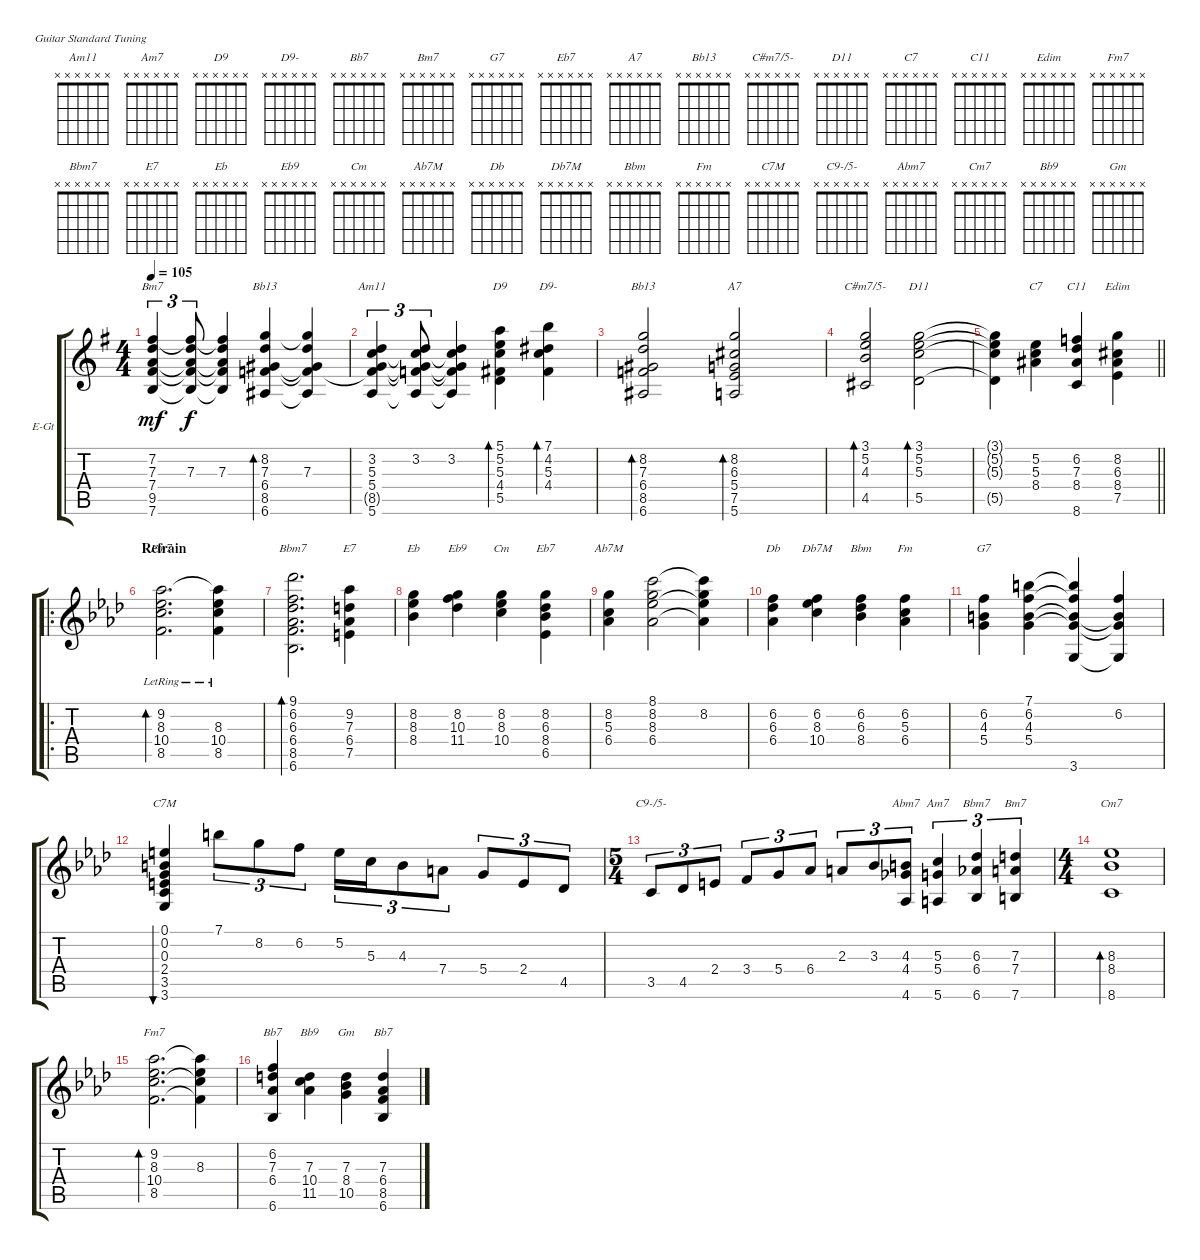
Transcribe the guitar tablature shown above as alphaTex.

\bracketExtendMode groupsimilarinstruments
\firstSystemTrackNameOrientation horizontal
\otherSystemsTrackNameOrientation horizontal
\track ("Solo Guitar" "E-Gt") {instrument electricguitarjazz}
\staff {score tabs}
\tuning (E4 B3 G3 D3 A2 E2)
\chord ("Am11" x x x x x x)
\chord ("Am7" x x x x x x)
\chord ("D9" x x x x x x)
\chord ("D9-" x x x x x x)
\chord ("Bb7" x x x x x x)
\chord ("Bm7" x x x x x x)
\chord ("G7" x x x x x x)
\chord ("Eb7" x x x x x x)
\chord ("A7" x x x x x x)
\chord ("Bb13" x x x x x x)
\chord ("C#m7/5-" x x x x x x)
\chord ("D11" x x x x x x)
\chord ("C7" x x x x x x)
\chord ("C11" x x x x x x)
\chord ("Edim" x x x x x x)
\chord ("Fm7" x x x x x x)
\chord ("Bbm7" x x x x x x)
\chord ("E7" x x x x x x)
\chord ("Eb" x x x x x x)
\chord ("Eb9" x x x x x x)
\chord ("Cm" x x x x x x)
\chord ("Ab7M" x x x x x x)
\chord ("Db" x x x x x x)
\chord ("Db7M" x x x x x x)
\chord ("Bbm" x x x x x x)
\chord ("Fm" x x x x x x)
\chord ("C7M" x x x x x x)
\chord ("C9-/5-" x x x x x x)
\chord ("Abm7" x x x x x x)
\chord ("Cm7" x x x x x x)
\chord ("Bb9" x x x x x x)
\chord ("Gm" x x x x x x)
\ts (4 4)
\tempo 105
\clef g2
\ks g
(7.2 7.3 7.4 9.5 7.6).4{tu (3 2) ch "Bm7" dy mf} (7.2{t} 7.3 7.4{t} 9.5{t} 7.6{t}).8{tu (3 2) dy f} (7.2{t} 7.3 7.4{t} 9.5{t} 7.6{t}).4 (8.2 7.3 6.4 8.5 6.6).4{bd 120 ch "Bb13"} (8.2{t} 7.3 6.4{t} 8.5{t} 6.6{t}).4 |
(3.2 5.3 5.4 5.6 8.5{t}).4{tu (3 2) ch "Am11"} (3.2 5.3{t} 5.4{t} 8.5{t} 5.6{t}).8{tu (3 2)} (3.2 5.3{t} 5.4{t} 8.5{t} 5.6{t}).4 (5.1 5.2 5.3 4.4 5.5).4{bd 120 ch "D9"} (7.1 4.2 5.3 4.4).4{bd 120 ch "D9-"} |
(8.2 7.3 6.4 8.5 6.6).2{bd 120 ch "Bb13"} (8.2 6.3 5.4 7.5 5.6).2{bd 120 ch "A7"} |
(3.1 5.2 4.3 4.5).2{bd 120 ch "C#m7/5-"} (3.1 5.2 5.3 5.5).2{bd 120 ch "D11"} |
\barLineRight lightlight
(3.1{t} 5.2{t} 5.3{t} 5.5{t}).4 (5.2 5.3 8.4).4{ch "C7"} (6.2 7.3 8.4 8.6).4{ch "C11"} (8.2 6.3 8.4 7.5).4{ch "Edim"} |
\ro
\section ("" "Refrain")
\ks ab
(9.2{lr} 8.3{lr} 10.4{lr} 8.5{lr}).2{d bd 480 ch "Fm7"} (9.2{lr t} 8.3 10.4 8.5).4 |
(9.1 6.2 6.3 6.4 8.5 6.6).2{d bd 480 ch "Bbm7"} (9.2 7.3 6.4 7.5).4{ch "E7"} |
(8.2 8.3 8.4).4{ch "Eb"} (8.2 10.3 11.4).4{ch "Eb9"} (8.2 8.3 10.4).4{ch "Cm"} (8.2 6.3 8.4 6.5).4{ch "Eb7"} |
(8.2 5.3 6.4).4{ch "Ab7M"} (8.1 8.2 8.3 6.4).2 (8.1{t} 8.2 8.3{t} 6.4{t}).4 |
(6.2 6.3 6.4).4{ch "Db"} (6.2 8.3 10.4).4{ch "Db7M"} (6.2 6.3 8.4).4{ch "Bbm"} (6.2 5.3 6.4).4{ch "Fm"} |
(6.2 4.3 5.4).4{ch "G7"} (7.1 6.2 4.3 5.4).4 (7.1{t} 6.2{t} 4.3{t} 5.4{t} 3.6).4 (6.2 4.3{t} 5.4{t} 3.6{t}).4 |
(0.1 0.2 0.3 2.4 3.5 3.6).4{bu 480 ch "C7M"} 7.1.8{tu (3 2)} 8.2.8{tu (3 2)} 6.2.8{tu (3 2)} 5.2.16{tu (3 2)} 5.3.16{tu (3 2)} 4.3.8{tu (3 2)} 7.4.8{tu (3 2)} 5.4.8{tu (3 2)} 2.4.8{tu (3 2)} 4.5.8{tu (3 2)} |
\ts (5 4)
3.5.8{tu (3 2) ch "C9-/5-"} 4.5.8{tu (3 2)} 2.4.8{tu (3 2)} 3.4.8{tu (3 2)} 5.4.8{tu (3 2)} 6.4.8{tu (3 2)} 2.3.8{tu (3 2)} 3.3.8{tu (3 2)} (4.3 4.4 4.6).8{tu (3 2) ch "Abm7"} (5.3 5.4 5.6).4{tu (3 2) ch "Am7"} (6.3 6.4 6.6).4{tu (3 2) ch "Bbm7"} (7.3 7.4 7.6).4{tu (3 2) ch "Bm7"} |
\ts (4 4)
(8.3 8.4 8.6).1{bd 480 ch "Cm7"} |
(9.2 8.3 10.4 8.5).2{d bd 480 ch "Fm7"} (9.2{t} 8.3 10.4{t} 8.5{t}).4 |
(6.2 7.3 6.4 6.6).4{ch "Bb7"} (7.3 10.4 11.5).4{ch "Bb9"} (7.3 8.4 10.5).4{ch "Gm"} (7.3 6.4 8.5 6.6).4{ch "Bb7"}
